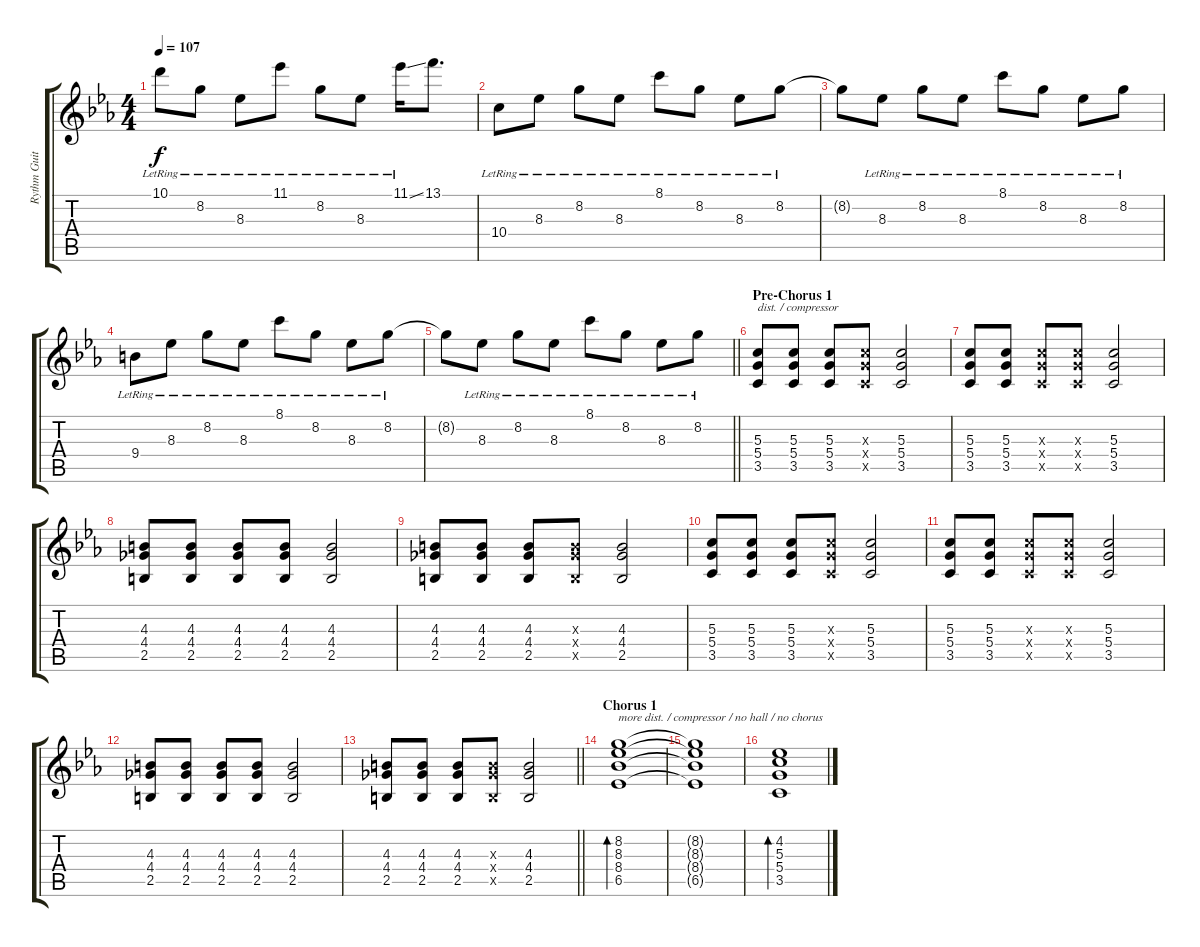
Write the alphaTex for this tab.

\track ("Rythm Guitar" "Rythm Guit") {instrument electricguitarclean}
\staff {score tabs}
\tuning (E4 B3 G3 D3 A2 E2) {hide}
\ts (4 4)
\tempo 107
\clef g2
\ks cminor
10.1{lr}.8{dy f} 8.2{lr}.8 8.3{lr}.8 11.1{lr}.8 8.2{lr}.8 8.3{lr}.8 11.1{ss lr}.16 13.1.8{d} |
10.4{lr}.8 8.3{lr}.8 8.2{lr}.8 8.3{lr}.8 8.1{lr}.8 8.2{lr}.8 8.3{lr}.8 8.2{lr}.8 |
8.2{t}.8 8.3{lr}.8 8.2{lr}.8 8.3{lr}.8 8.1{lr}.8 8.2{lr}.8 8.3{lr}.8 8.2{lr}.8 |
9.4{lr}.8 8.3{lr}.8 8.2{lr}.8 8.3{lr}.8 8.1{lr}.8 8.2{lr}.8 8.3{lr}.8 8.2{lr}.8 |
\barLineRight lightlight
8.2{t}.8 8.3{lr}.8 8.2{lr}.8 8.3{lr}.8 8.1{lr}.8 8.2{lr}.8 8.3{lr}.8 8.2{lr}.8 |
\section ("" "Pre-Chorus 1")
(5.3 5.4 3.5).8{txt "dist. / compressor" instrument overdrivenguitar} (5.3 5.4 3.5).8 (5.3 5.4 3.5).8 (5.3{x} 5.4{x} 3.5{x}).8 (5.3 5.4 3.5).2 |
(5.3 5.4 3.5).8 (5.3 5.4 3.5).8 (5.3{x} 5.4{x} 3.5{x}).8 (5.3{x} 5.4{x} 3.5{x}).8 (5.3 5.4 3.5).2 |
(4.3 4.4 2.5).8 (4.3 4.4 2.5).8 (4.3 4.4 2.5).8 (4.3 4.4 2.5).8 (4.3 4.4 2.5).2 |
(4.3 4.4 2.5).8 (4.3 4.4 2.5).8 (4.3 4.4 2.5).8 (4.3{x} 4.4{x} 2.5{x}).8 (4.3 4.4 2.5).2 |
(5.3 5.4 3.5).8 (5.3 5.4 3.5).8 (5.3 5.4 3.5).8 (5.3{x} 5.4{x} 3.5{x}).8 (5.3 5.4 3.5).2 |
(5.3 5.4 3.5).8 (5.3 5.4 3.5).8 (5.3{x} 5.4{x} 3.5{x}).8 (5.3{x} 5.4{x} 3.5{x}).8 (5.3 5.4 3.5).2 |
(4.3 4.4 2.5).8 (4.3 4.4 2.5).8 (4.3 4.4 2.5).8 (4.3 4.4 2.5).8 (4.3 4.4 2.5).2 |
\barLineRight lightlight
(4.3 4.4 2.5).8 (4.3 4.4 2.5).8 (4.3 4.4 2.5).8 (4.3{x} 4.4{x} 2.5{x}).8 (4.3 4.4 2.5).2 |
\section ("" "Chorus 1")
(8.2 8.3 8.4 6.5).1{bd 240 txt "more dist. / compressor / no hall / no chorus" instrument distortionguitar} |
(8.2{t} 8.3{t} 8.4{t} 6.5{t}).1 |
(4.2 5.3 5.4 3.5).1{bd 240}
